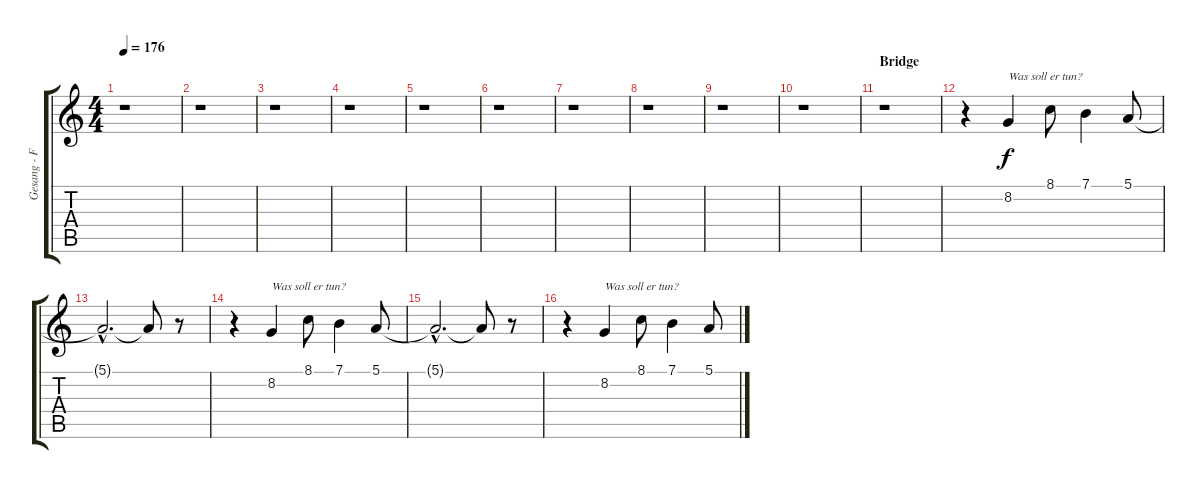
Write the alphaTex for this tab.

\track ("Gesang - Farin + Sahnie" "Gesang - F") {instrument pad4choir}
\staff {score tabs}
\tuning (E4 B3 G3 D3 A2 E2) {hide}
\ts (4 4)
\tempo 176
\clef g2
\ks c
r.1{dy f} |
r.1 |
r.1 |
r.1 |
r.1 |
r.1 |
r.1 |
r.1 |
r.1 |
r.1 |
\section ("" "Bridge")
r.1 |
r.4 8.2.4{txt "Was soll er tun?"} 8.1.8 7.1.4 5.1.8 |
5.1{hac t}.2{d} 5.1{t}.8 r.8 |
r.4 8.2.4{txt "Was soll er tun?"} 8.1.8 7.1.4 5.1.8 |
5.1{hac t}.2{d} 5.1{t}.8 r.8 |
r.4 8.2.4{txt "Was soll er tun?"} 8.1.8 7.1.4 5.1.8
